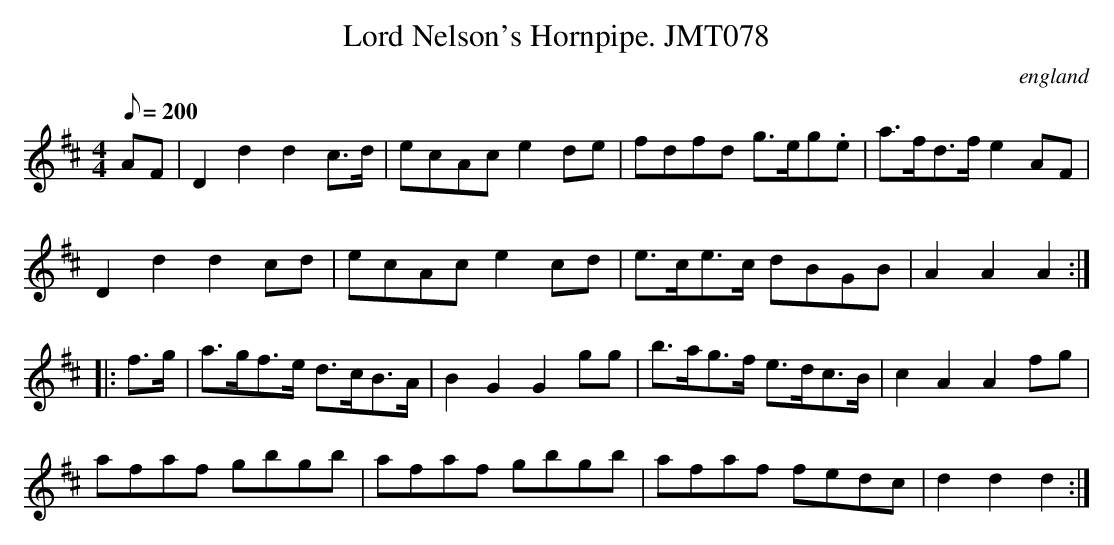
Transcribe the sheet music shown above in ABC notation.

X:1
T:Lord Nelson's Hornpipe. JMT078
O:england
M:4/4
L:1/8
Q:200
K:D
AF|D2d2d2c>d|ecAce2de|fdfd g>eg.e|a>fd>fe2AF|
D2d2d2cd|ecAce2cd|e>ce>c dBGB|A2A2A2:|
|:f>g|a>gf>e d>cB>A|B2G2G2gg|b>ag>f e>dc>B|c2A2A2fg|
afaf gbgb|afaf gbgb|afaf fedc|d2d2d2:|
